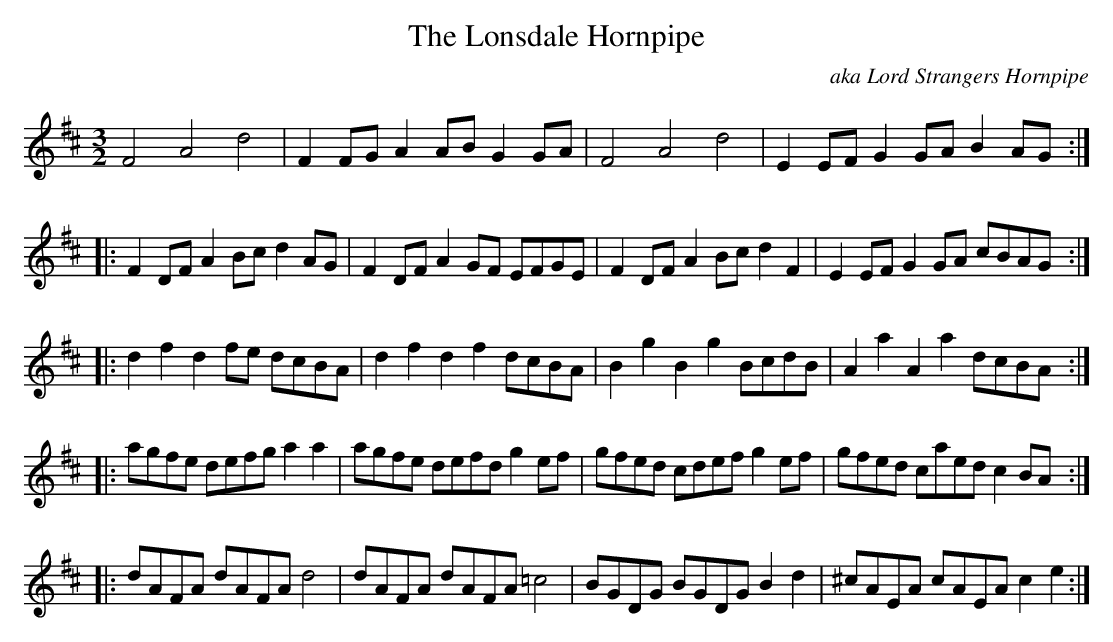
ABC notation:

X:1
T:The Lonsdale Hornpipe
C: aka Lord Strangers Hornpipe
M:3/2
L:1/8
K:D
F4A4d4|F2FG A2AB G2GA|F4A4d4|E2EF G2GA B2AG:|
|:F2DF A2Bc d2AG|F2DF A2GF EFGE|F2DF A2Bc d2F2|E2EF G2GA cBAG:|
|:d2f2d2fe dcBA|d2f2d2f2dcBA|B2g2B2g2BcdB|A2a2A2a2dcBA:|
|:agfe defg a2a2|agfe defd g2ef|gfed cdef g2ef|gfed caed c2BA:|
|:dAFA dAFA d4|dAFA dAFA =c4|BGDG BGDG B2d2|^cAEA cAEA c2e2:|
